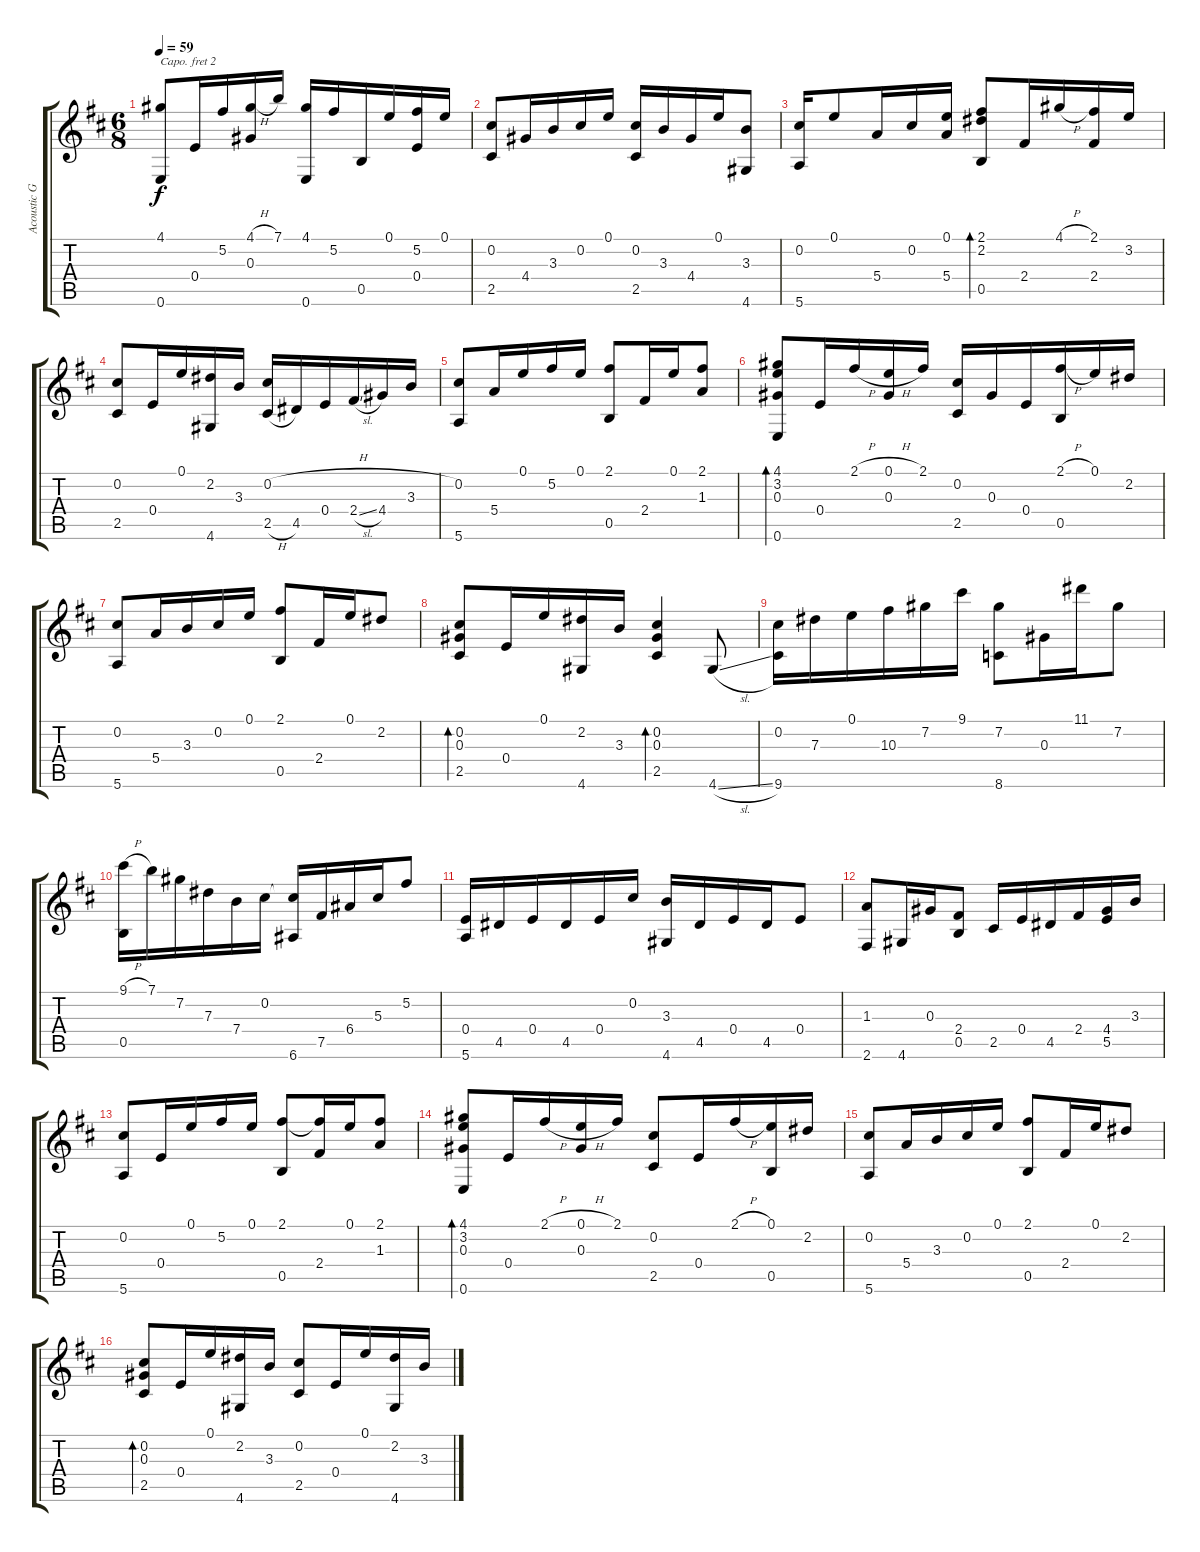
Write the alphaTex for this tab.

\track ("Acoustic Guitar" "Acoustic G") {instrument acousticguitarsteel}
\staff {score tabs}
\capo 2
\tuning (D4 B3 Gb3 D3 A2 D2) {hide}
\ts (6 8)
\tempo 59
\clef g2
\ks d
(4.1 0.6).8{dy f} 0.4.16 5.2.16 (4.1{h} 0.3).16 7.1.16 (4.1 0.6).16 5.2.16 0.5.16 0.1.16 (5.2 0.4).16 0.1.16 |
(0.2 2.5).8 4.4.16 3.3.16 0.2.16 0.1.16 (0.2 2.5).16 3.3.16 4.4.16 0.1.16 (3.3 4.6).8 |
(0.2 5.6).16 0.1.8 5.4.16 0.2.16 (0.1 5.4).16 (2.1 2.2 0.5).8{bd 60} 2.4.16 4.1{h}.16 (2.1 2.4).16 3.2.16 |
(0.2 2.5).8 0.4.16 0.1.16 (2.2 4.6).16 3.3.16 (0.2{h} 2.5{h}).16 4.5.16 0.4.16 2.4{sl}.16 4.4.16 3.3.16 |
(0.2 5.6).8 5.4.16 0.1.16 5.2.16 0.1.16 (2.1 0.5).8 2.4.16 0.1.16 (2.1 1.3).8 |
(4.1 3.2 0.3 0.6).8{bd 60} 0.4.16 2.1{h}.16 (0.1{h} 0.3).16 2.1.16 (0.2 2.5).16 0.3.16 0.4.16 (2.1{h} 0.5).16 0.1.16 2.2.16 |
(0.2 5.6).8 5.4.16 3.3.16 0.2.16 0.1.16 (2.1 0.5).8 2.4.16 0.1.16 2.2.8 |
(0.2 0.3 2.5).8{bd 60} 0.4.16 0.1.16 (2.2 4.6).16 3.3.16 (0.2 0.3 2.5).4{bd 60} 4.6{sl}.8 |
(0.2 9.6).16 7.3.16 0.1.16 10.3.16 7.2.16 9.1.16 (7.2 8.6).8 0.3.16 11.1.16 7.2.8 |
(9.1{h} 0.5).16 7.1.16 7.2.16 7.3.16 7.4.16 0.2.16 (0.2{t} 6.6).16 7.5.16 6.4.16 5.3.16 5.2.8 |
(0.4 5.6).16 4.5.16 0.4.16 4.5.16 0.4.16 0.2.16 (3.3 4.6).16 4.5.16 0.4.16 4.5.16 0.4.8 |
(1.3 2.6).8 4.6.16 0.3.16 (2.4 0.5).8 2.5.16 0.4.16 4.5.16 2.4.16 (4.4 5.5).16 3.3.16 |
(0.2 5.6).8 0.4.16 0.1.16 5.2.16 0.1.16 (2.1 0.5).8 (2.1{t} 2.4).16 0.1.16 (2.1 1.3).8 |
(4.1 3.2 0.3 0.6).8{bd 60} 0.4.16 2.1{h}.16 (0.1{h} 0.3).16 2.1.16 (0.2 2.5).8 0.4.16 2.1{h}.16 (0.1 0.5).16 2.2.16 |
(0.2 5.6).8 5.4.16 3.3.16 0.2.16 0.1.16 (2.1 0.5).8 2.4.16 0.1.16 2.2.8 |
(0.2 0.3 2.5).8{bd 60} 0.4.16 0.1.16 (2.2 4.6).16 3.3.16 (0.2 2.5).8 0.4.16 0.1.16 (2.2 4.6).16 3.3.16
